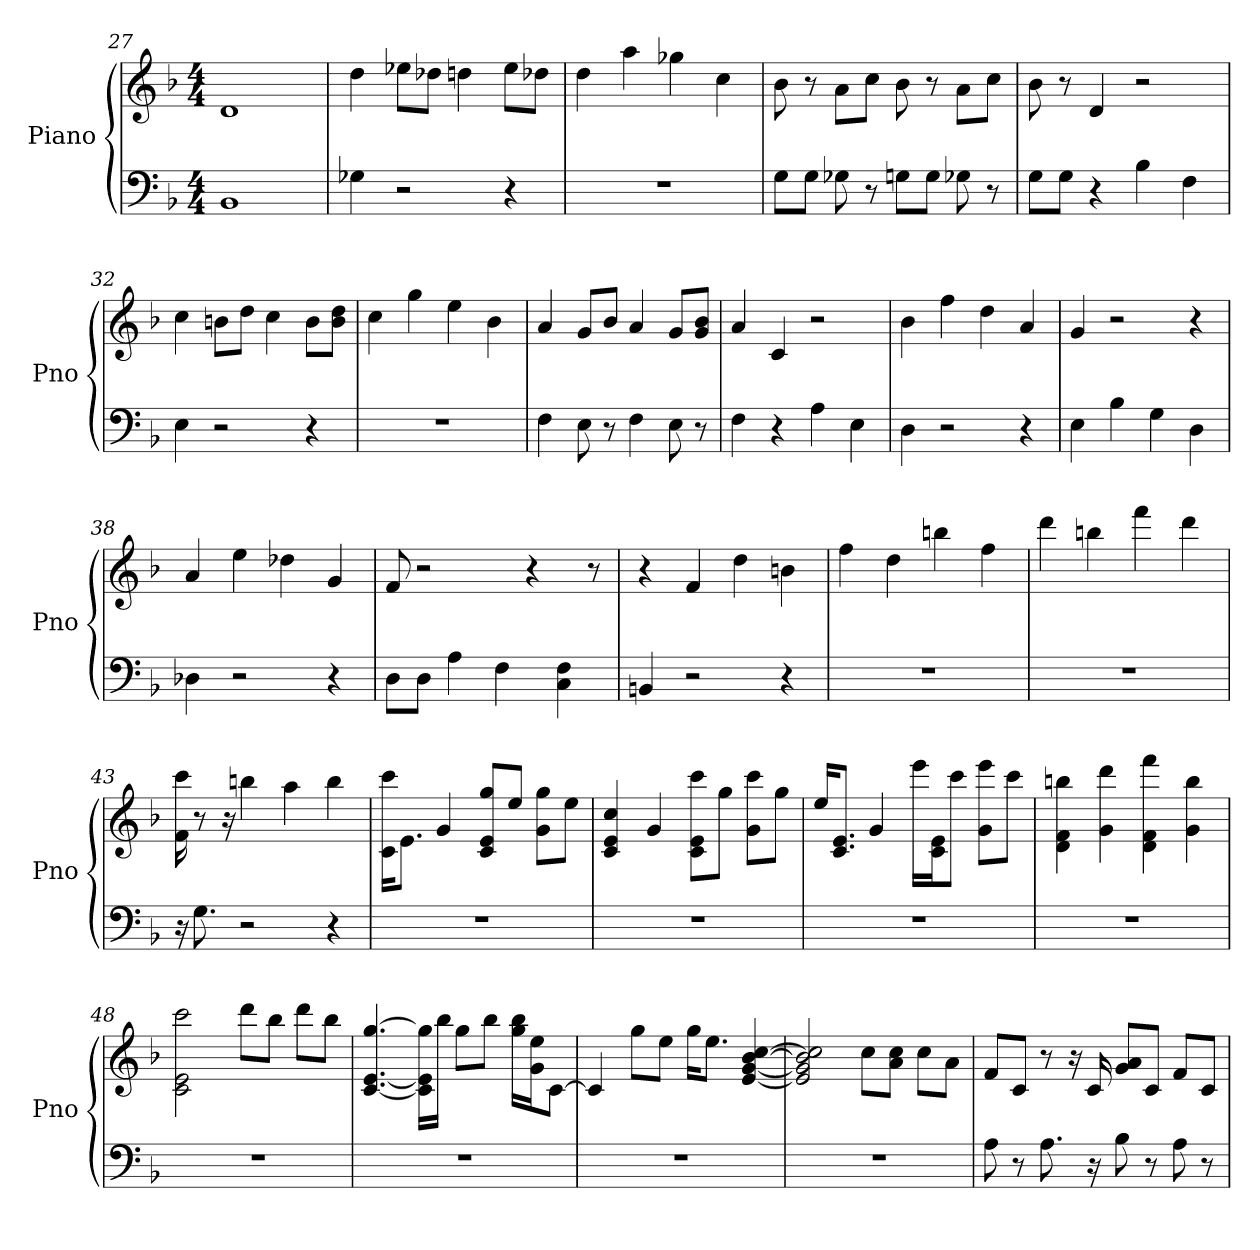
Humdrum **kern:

**kern	**kern
*part1	*part1
*staff2	*staff1
*I"Piano	*
*I'Pno	*
*clefF4	*clefG2
*k[b-]	*k[b-]
*F:	*F:
*M4/4	*M4/4
=27	=27
1BB-	1d
=28	=28
4G-	4dd
2r	8ee-\L
.	8dd-\J
.	4dd
4r	8ee-\L
.	8dd-\J
=29	=29
1r	4dd
.	4aa
.	4gg-
.	4cc
=30	=30
8G\L	8b-
8G\J	8r
8G-	8a\L
8r	8cc\J
8G\L	8b-
8G\J	8r
8G-	8a\L
8r	8cc\J
=31	=31
8G\L	8b-
8G\J	8r
4r	4d
4B-	2r
4F	.
=32	=32
4E	4cc
2r	8b\L
.	8dd\J
.	4cc
4r	8b\L
.	8b\ 8dd\J
=33	=33
1r	4cc
.	4gg
.	4ee
.	4b-
=34	=34
4F	4a
8E	8g/L
8r	8b-/J
4F	4a
8E	8g/L
8r	8b-/ 8g/J
=35	=35
4F	4a
4r	4c
4A	2r
4E	.
=36	=36
4D	4b-
2r	4ff
.	4dd
4r	4a
=37	=37
4E	4g
4B-	2r
4G	.
4D	4r
=38	=38
4D-	4a
2r	4ee
.	4dd-
4r	4g
=39	=39
8D\L	8f
8D\J	2r
4A	.
4F	.
.	4r
4C 4F	.
.	8r
=40	=40
4BB	4r
2r	4f
.	4dd
4r	4b
=41	=41
1r	4ff
.	4dd
.	4bb
.	4ff
=42	=42
1r	4ddd
.	4bb
.	4fff
.	4ddd
=43	=43
16r	16ccc 16f
8.G	8r
.	16r
2r	4bb
.	4aa
4r	4bb
=44	=44
1r	16ccc\ 16c\KL
.	8.e\J
.	4g
.	8c/ 8e/ 8gg/L
.	8ee/J
.	8g\ 8gg\L
.	8ee\J
=45	=45
1r	4cc 4e 4c
.	4g
.	8e\ 8c\ 8ccc\L
.	8gg\J
.	8ccc\ 8g\L
.	8gg\J
=46	=46
1r	16ee/KL
.	8.e/ 8.c/J
.	4g
.	16eee\LL
.	16e\ 16c\J
.	8ccc\J
.	8eee\ 8g\L
.	8ccc\J
=47	=47
1r	4bb 4d 4f
.	4g 4ddd
.	4fff 4d 4f
.	4g 4bb
=48	=48
1r	2e 2c 2ccc
.	8ddd\L
.	8bb-\J
.	8ddd\L
.	8bb-\J
=49	=49
1r	[4.e [4.c [4.gg
.	16e]\ 16c]\ 16gg]\LL
.	16bb-\JJ
.	8gg\L
.	8bb-\J
.	16bb-\ 16gg\LL
.	16ee\ 16g\J
.	[8c\J
=50	=50
1r	4c]
.	8gg\L
.	8ee\J
.	16gg\KL
.	8.ee\J
.	[4cc [4g [4e [4b-
=51	=51
1r	2cc] 2g] 2e] 2b-]
.	8cc\L
.	8cc\ 8a\J
.	8cc\L
.	8a\J
=52	=52
8A	8f/L
8r	8c/J
8.A	8r
.	16r
16r	16c
8B-	8a/ 8g/L
8r	8c/J
8A	8f/L
8r	8c/J
=	=
*-	*-
